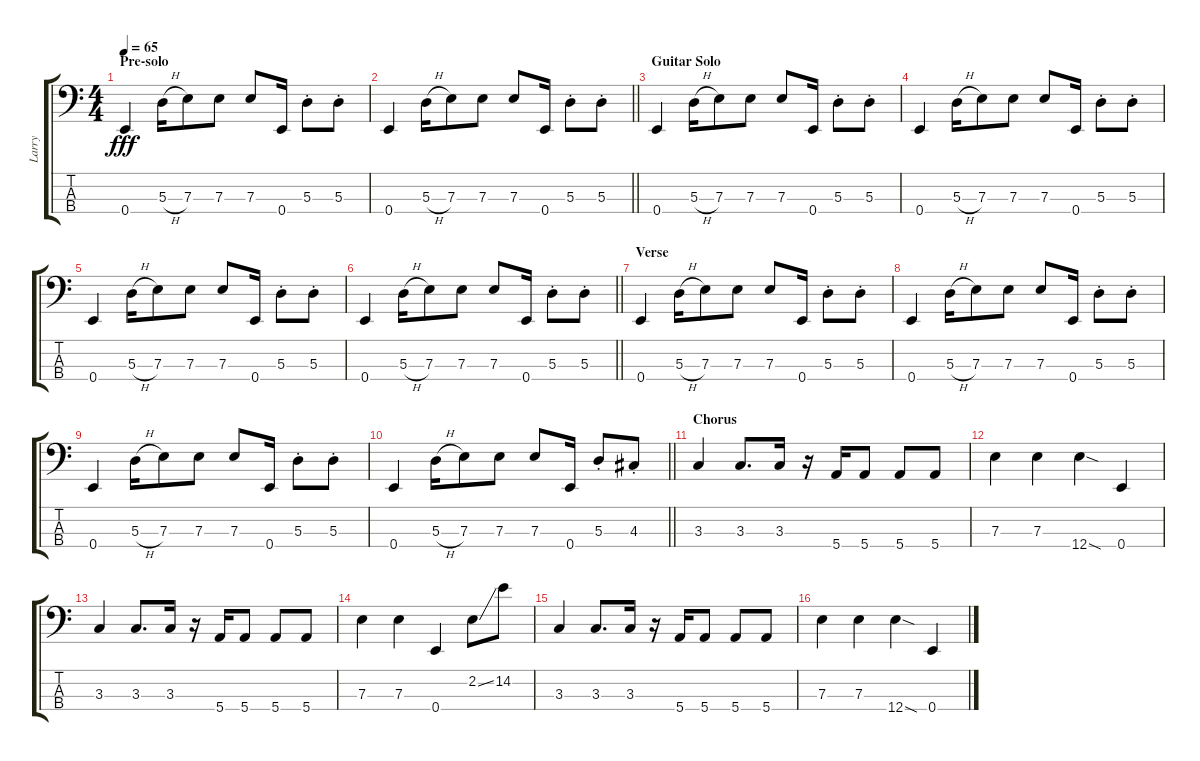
\track ("Larry" "Larry") {instrument electricbasspick}
\staff {score tabs}
\tuning (G2 D2 A1 E1) {hide}
\ts (4 4)
\section ("" "Pre-solo")
\tempo 65
\clef f4
\ks c
0.4.4{dy fff} 5.3{h}.16 7.3.8 7.3.8 7.3.8 0.4.16 5.3{st}.8 5.3{st}.8 |
\barLineRight lightlight
0.4.4 5.3{h}.16 7.3.8 7.3.8 7.3.8 0.4.16 5.3{st}.8 5.3{st}.8 |
\section ("" "Guitar Solo")
0.4.4{volume 16} 5.3{h}.16 7.3.8 7.3.8 7.3.8 0.4.16 5.3{st}.8 5.3{st}.8 |
0.4.4 5.3{h}.16 7.3.8 7.3.8 7.3.8 0.4.16 5.3{st}.8 5.3{st}.8 |
0.4.4 5.3{h}.16 7.3.8 7.3.8 7.3.8 0.4.16 5.3{st}.8 5.3{st}.8 |
\barLineRight lightlight
0.4.4 5.3{h}.16 7.3.8 7.3.8 7.3.8 0.4.16 5.3{st}.8 5.3{st}.8 |
\section ("" "Verse")
0.4.4{volume 13} 5.3{h}.16 7.3.8 7.3.8 7.3.8 0.4.16 5.3{st}.8 5.3{st}.8 |
0.4.4 5.3{h}.16 7.3.8 7.3.8 7.3.8 0.4.16 5.3{st}.8 5.3{st}.8 |
0.4.4 5.3{h}.16 7.3.8 7.3.8 7.3.8 0.4.16 5.3{st}.8 5.3{st}.8 |
\barLineRight lightlight
0.4.4 5.3{h}.16 7.3.8 7.3.8 7.3.8 0.4.16 5.3{st}.8 4.3{st}.8 |
\section ("" "Chorus")
3.3.4 3.3.8{d} 3.3.16 r.16 5.4.16 5.4.8 5.4.8 5.4.8 |
7.3.4 7.3.4 12.4{sod}.4 0.4.4 |
3.3.4 3.3.8{d} 3.3.16 r.16 5.4.16 5.4.8 5.4.8 5.4.8 |
7.3.4 7.3.4 0.4.4 2.2{ss}.8 14.2.8 |
3.3.4 3.3.8{d} 3.3.16 r.16 5.4.16 5.4.8 5.4.8 5.4.8 |
7.3.4 7.3.4 12.4{sod}.4 0.4.4
